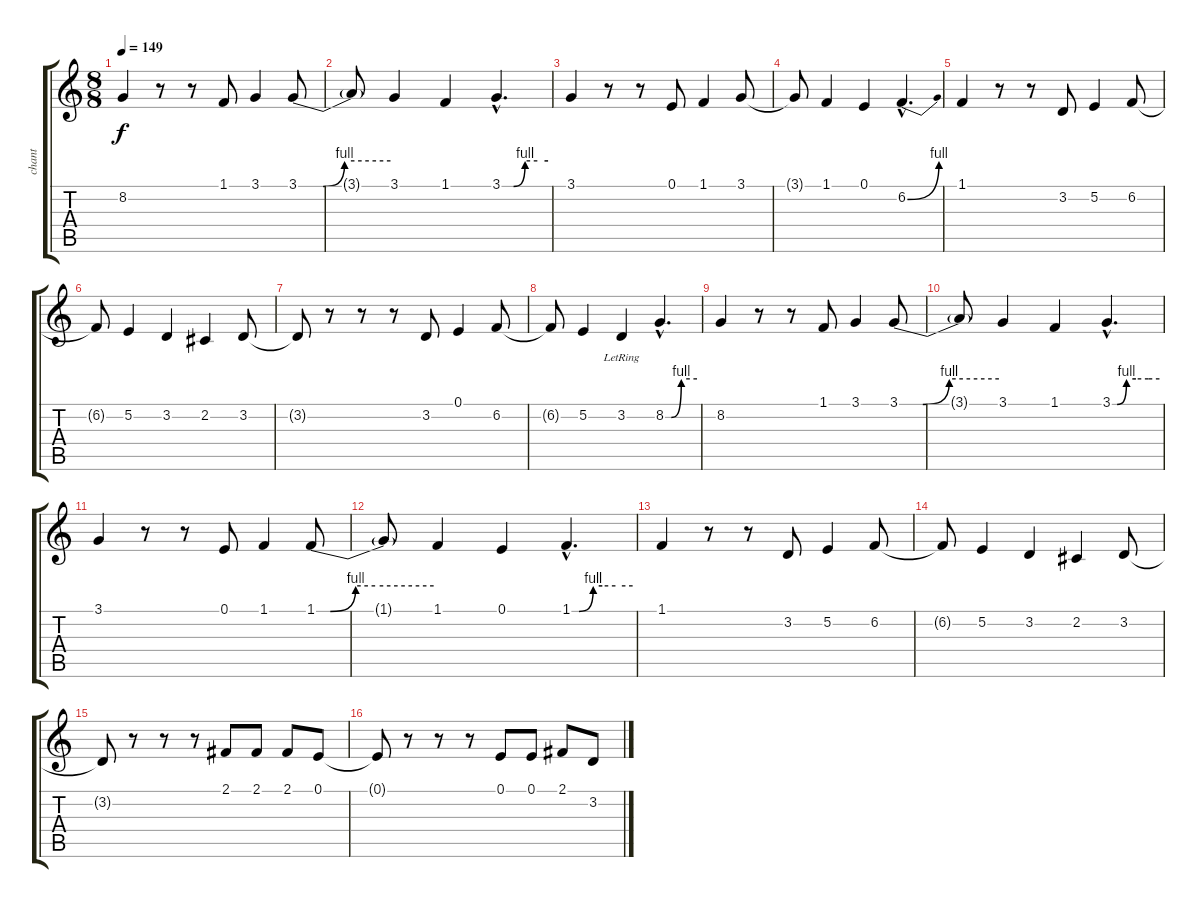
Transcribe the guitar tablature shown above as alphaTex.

\track ("chant" "chant") {instrument flute}
\staff {score tabs}
\tuning (E4 B3 G3 D3 A2 E2) {hide}
\ts (8 8)
\tempo 149
\clef g2
\ks c
8.2.4{dy f} r.8 r.8 1.1.8 3.1.4 3.1{be (custom 0 0 16 0 30 4 60 4)}.8 |
3.1{t}.8 3.1.4 1.1.4 3.1{be (custom 0 0 15 0 30 4 46 4 60 4) hac}.4{d} |
3.1.4 r.8 r.8 0.1.8 1.1.4 3.1.8 |
3.1{t}.8 1.1.4 0.1.4 6.2{be (bend 0 0 60 4) hac}.4{d} |
1.1.4 r.8 r.8 3.2.8 5.2.4 6.2.8 |
6.2{t}.8 5.2.4 3.2.4 2.2.4 3.2.8 |
3.2{t}.8 r.8 r.8 r.8 3.2.8 0.1.4 6.2.8 |
6.2{t}.8 5.2.4 3.2{lr}.4 8.2{be (custom 0 0 11 0 30 4 60 4) hac}.4{d} |
8.2.4 r.8 r.8 1.1.8 3.1.4 3.1{be (custom 0 0 14 0 30 4 60 4)}.8 |
3.1{t}.8 3.1.4 1.1.4 3.1{be (custom 0 0 6 0 18 4 30 4 46 4 60 4) hac}.4{d} |
3.1.4 r.8 r.8 0.1.8 1.1.4 1.1{be (custom 0 0 7 0 20 4 30 4 60 4)}.8 |
1.1{t}.8 1.1.4 0.1.4 1.1{be (custom 0 0 7 0 21 4 30 4 43 4 60 4) hac}.4{d} |
1.1.4 r.8 r.8 3.2.8 5.2.4 6.2.8 |
6.2{t}.8 5.2.4 3.2.4 2.2.4 3.2.8 |
3.2{t}.8 r.8 r.8 r.8 2.1.8 2.1.8 2.1.8 0.1.8 |
0.1{t}.8 r.8 r.8 r.8 0.1.8 0.1.8 2.1.8 3.2.8
